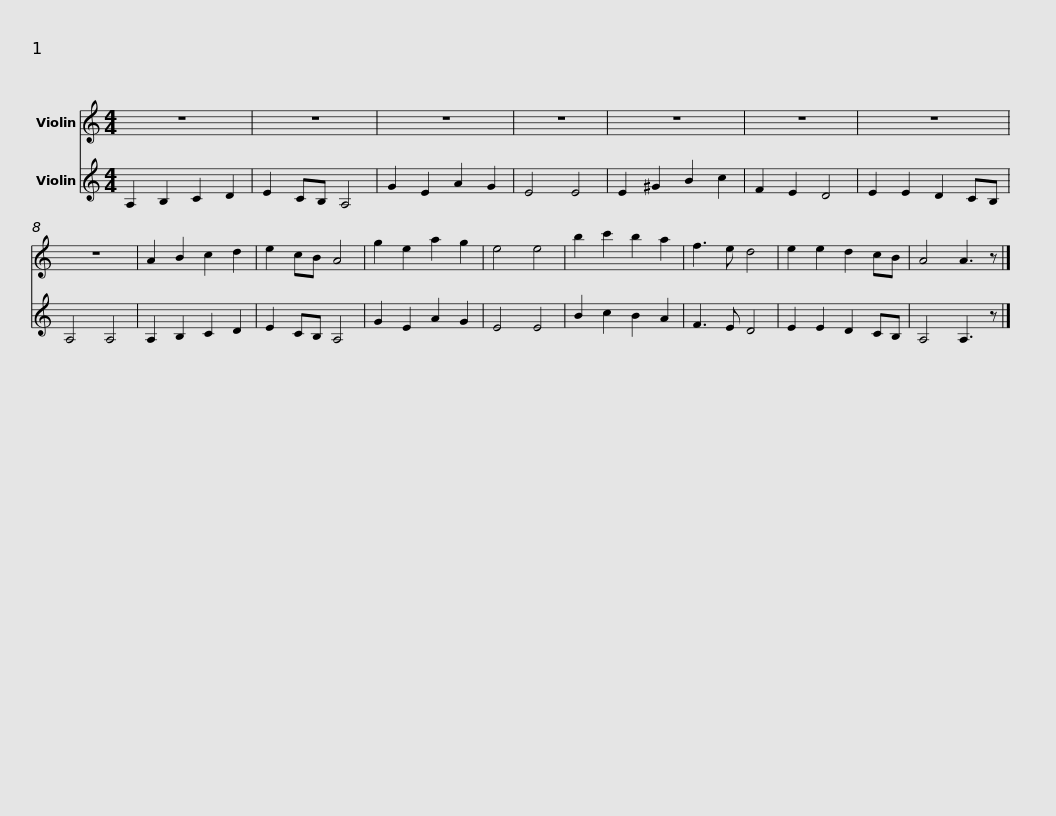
X:1
%%score 1 2
L:1/8
M:4/4
I:linebreak $
K:C
V:1 treble
V:2 treble
V:1
 z8 | z8 | z8 | z8 | z8 | %5
 z8 | z8 | z8 | A2 B2 c2 d2 |$ e2 cB A4 | %10
 g2 e2 a2 g2 | e4 e4 | b2 c'2 b2 a2 | f3 e d4 | e2 e2 d2 cB | %15
 A4 A3 z |] %16
V:2
 A,2 B,2 C2 D2 | E2 CB, A,4 | G2 E2 A2 G2 | E4 E4 | E2 ^G2 B2 c2 | %5
 F2 E2 D4 | E2 E2 D2 CB, | A,4 A,4 | A,2 B,2 C2 D2 |$ E2 CB, A,4 | %10
 G2 E2 A2 G2 | E4 E4 | B2 c2 B2 A2 | F3 E D4 | E2 E2 D2 CB, | %15
 A,4 A,3 z |] %16
